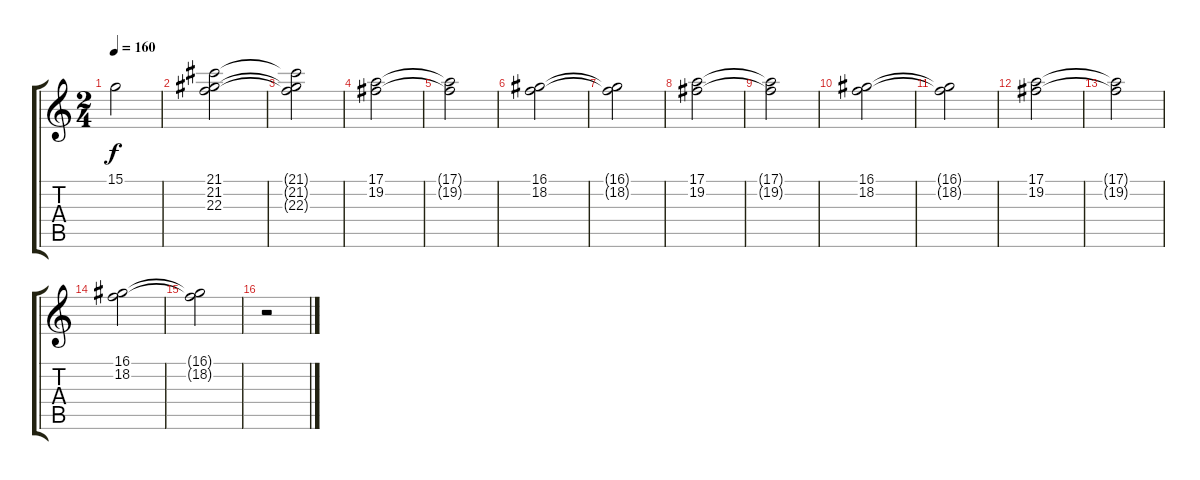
\track "" {instrument percussiveorgan}
\staff {score tabs}
\tuning (E4 B3 G3 D3 A2 E2) {hide}
\ts (2 4)
\tempo 160
\clef g2
\ks c
15.1{t}.2{dy f} |
(21.1 21.2 22.3).2 |
(21.1{t} 21.2{t} 22.3{t}).2 |
(17.1 19.2).2 |
(17.1{t} 19.2{t}).2 |
(16.1 18.2).2 |
(16.1{t} 18.2{t}).2 |
(17.1 19.2).2 |
(17.1{t} 19.2{t}).2 |
(16.1 18.2).2 |
(16.1{t} 18.2{t}).2 |
(17.1 19.2).2 |
(17.1{t} 19.2{t}).2 |
(16.1 18.2).2 |
(16.1{t} 18.2{t}).2 |
r.2
